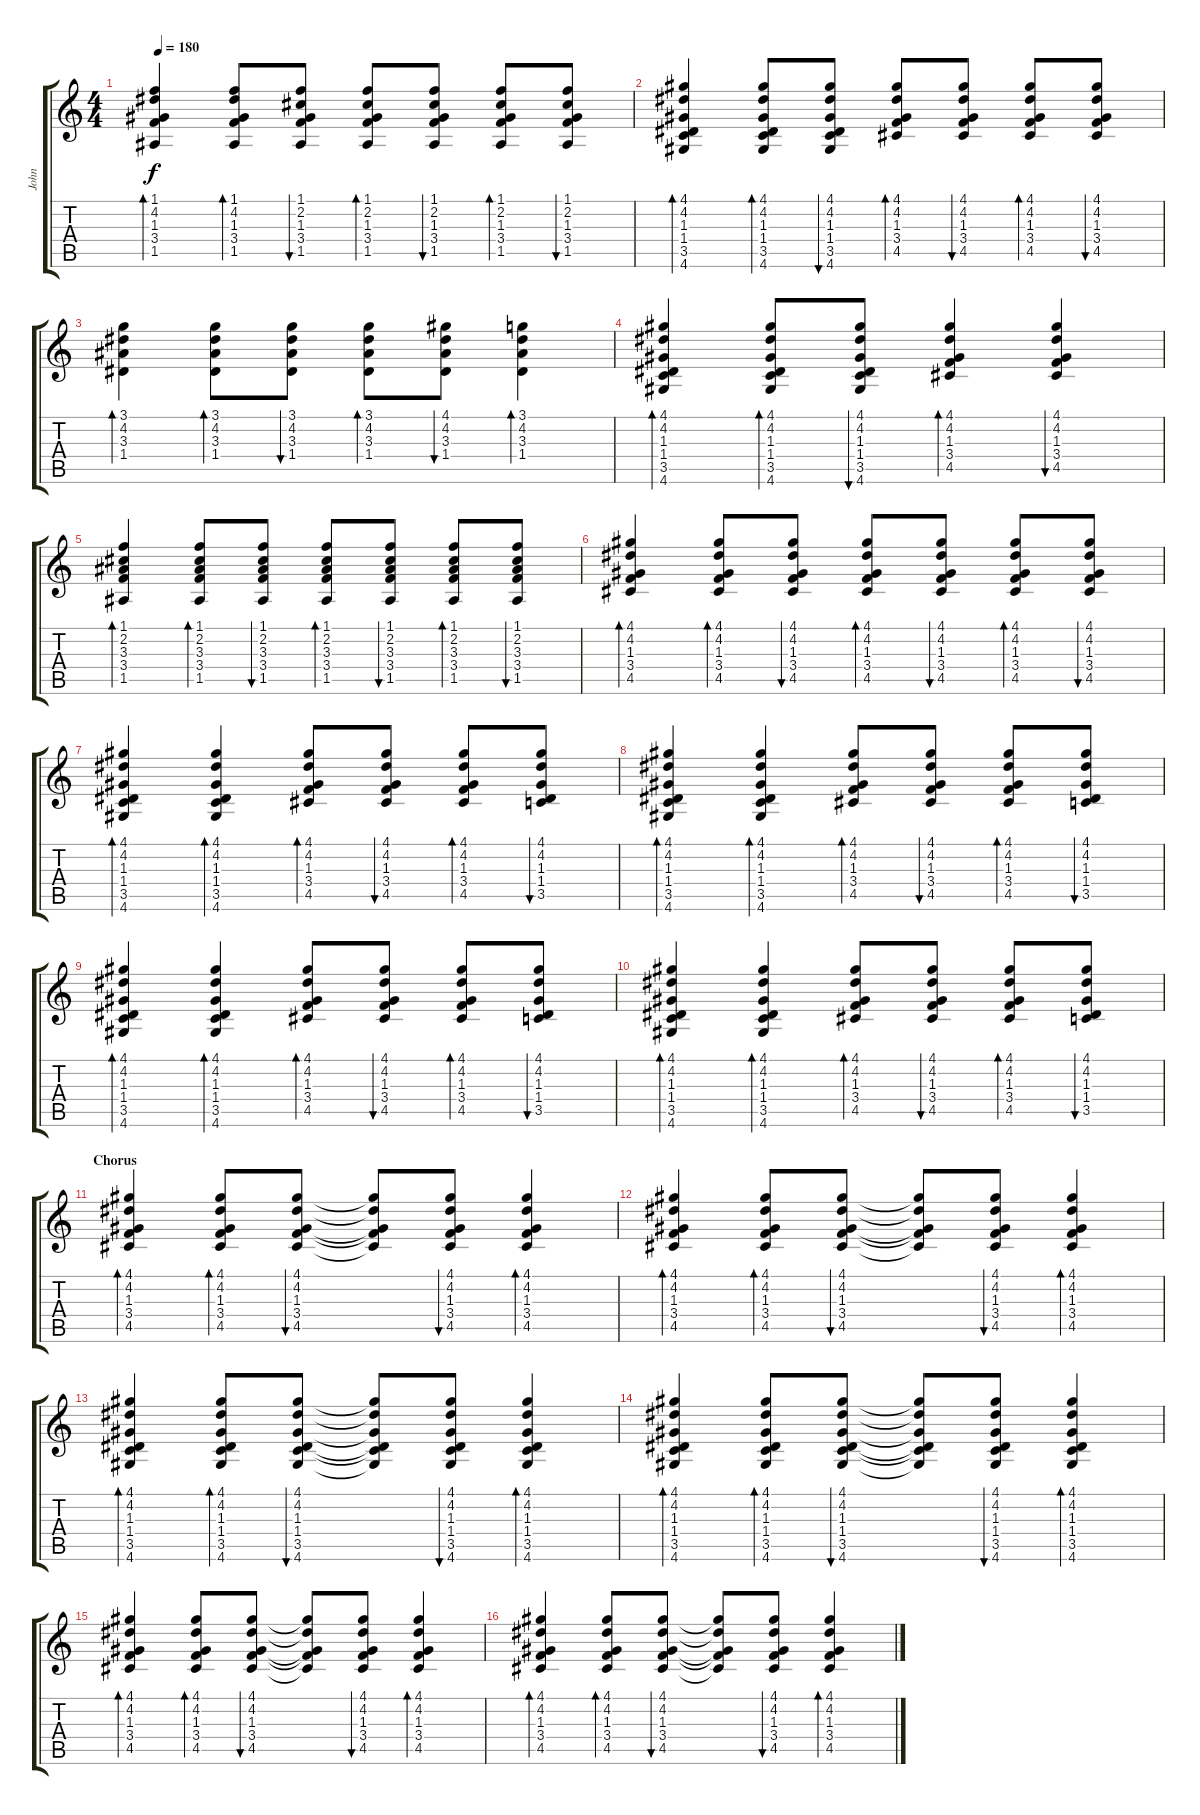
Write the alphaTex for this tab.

\track ("John" "John") {instrument acousticguitarsteel}
\staff {score tabs}
\tuning (E4 B3 G3 D3 A2 E2) {hide}
\ts (4 4)
\tempo 180
\clef g2
\ks c
(1.1 4.2 1.3 3.4 1.5).4{bd 60 dy f} (1.1 4.2 1.3 3.4 1.5).8{bd 60} (1.1 2.2 1.3 3.4 1.5).8{bu 60} (1.1 2.2 1.3 3.4 1.5).8{bd 60} (1.1 2.2 1.3 3.4 1.5).8{bu 60} (1.1 2.2 1.3 3.4 1.5).8{bd 60} (1.1 2.2 1.3 3.4 1.5).8{bu 60} |
(4.1 4.2 1.3 1.4 3.5 4.6).4{bd 60} (4.1 4.2 1.3 1.4 3.5 4.6).8{bd 60} (4.1 4.2 1.3 1.4 3.5 4.6).8{bu 60} (4.1 4.2 1.3 3.4 4.5).8{bd 60} (4.1 4.2 1.3 3.4 4.5).8{bu 60} (4.1 4.2 1.3 3.4 4.5).8{bd 60} (4.1 4.2 1.3 3.4 4.5).8{bu 60} |
(3.1 4.2 3.3 1.4).4{bd 60} (3.1 4.2 3.3 1.4).8{bd 60} (3.1 4.2 3.3 1.4).8{bu 60} (3.1 4.2 3.3 1.4).8{bd 60} (4.1 4.2 3.3 1.4).8{bu 60} (3.1 4.2 3.3 1.4).4{bd 60} |
(4.1 4.2 1.3 1.4 3.5 4.6).4{bd 60} (4.1 4.2 1.3 1.4 3.5 4.6).8{bd 60} (4.1 4.2 1.3 1.4 3.5 4.6).8{bu 60} (4.1 4.2 1.3 3.4 4.5).4{bd 60} (4.1 4.2 1.3 3.4 4.5).4{bu 60} |
(1.1 2.2 3.3 3.4 1.5).4{bd 60} (1.1 2.2 3.3 3.4 1.5).8{bd 60} (1.1 2.2 3.3 3.4 1.5).8{bu 60} (1.1 2.2 3.3 3.4 1.5).8{bd 60} (1.1 2.2 3.3 3.4 1.5).8{bu 60} (1.1 2.2 3.3 3.4 1.5).8{bd 60} (1.1 2.2 3.3 3.4 1.5).8{bu 60} |
(4.1 4.2 1.3 3.4 4.5).4{bd 60} (4.1 4.2 1.3 3.4 4.5).8{bd 60} (4.1 4.2 1.3 3.4 4.5).8{bu 60} (4.1 4.2 1.3 3.4 4.5).8{bd 60} (4.1 4.2 1.3 3.4 4.5).8{bu 60} (4.1 4.2 1.3 3.4 4.5).8{bd 60} (4.1 4.2 1.3 3.4 4.5).8{bu 60} |
(4.1 4.2 1.3 1.4 3.5 4.6).4{bd 60} (4.1 4.2 1.3 1.4 3.5 4.6).4{bd 60} (4.1 4.2 1.3 3.4 4.5).8{bd 60} (4.1 4.2 1.3 3.4 4.5).8{bu 60} (4.1 4.2 1.3 3.4 4.5).8{bd 60} (4.1 4.2 1.3 1.4 3.5).8{bu 60} |
(4.1 4.2 1.3 1.4 3.5 4.6).4{bd 60} (4.1 4.2 1.3 1.4 3.5 4.6).4{bd 60} (4.1 4.2 1.3 3.4 4.5).8{bd 60} (4.1 4.2 1.3 3.4 4.5).8{bu 60} (4.1 4.2 1.3 3.4 4.5).8{bd 60} (4.1 4.2 1.3 1.4 3.5).8{bu 60} |
(4.1 4.2 1.3 1.4 3.5 4.6).4{bd 60} (4.1 4.2 1.3 1.4 3.5 4.6).4{bd 60} (4.1 4.2 1.3 3.4 4.5).8{bd 60} (4.1 4.2 1.3 3.4 4.5).8{bu 60} (4.1 4.2 1.3 3.4 4.5).8{bd 60} (4.1 4.2 1.3 1.4 3.5).8{bu 60} |
(4.1 4.2 1.3 1.4 3.5 4.6).4{bd 60} (4.1 4.2 1.3 1.4 3.5 4.6).4{bd 60} (4.1 4.2 1.3 3.4 4.5).8{bd 60} (4.1 4.2 1.3 3.4 4.5).8{bu 60} (4.1 4.2 1.3 3.4 4.5).8{bd 60} (4.1 4.2 1.3 1.4 3.5).8{bu 60} |
\section ("" "Chorus")
(4.1 4.2 1.3 3.4 4.5).4{bd 60} (4.1 4.2 1.3 3.4 4.5).8{bd 60} (4.1 4.2 1.3 3.4 4.5).8{bu 60} (4.1{t} 4.2{t} 1.3{t} 3.4{t} 4.5{t}).8 (4.1 4.2 1.3 3.4 4.5).8{bu 60} (4.1 4.2 1.3 3.4 4.5).4{bd 60} |
(4.1 4.2 1.3 3.4 4.5).4{bd 60} (4.1 4.2 1.3 3.4 4.5).8{bd 60} (4.1 4.2 1.3 3.4 4.5).8{bu 60} (4.1{t} 4.2{t} 1.3{t} 3.4{t} 4.5{t}).8 (4.1 4.2 1.3 3.4 4.5).8{bu 60} (4.1 4.2 1.3 3.4 4.5).4{bd 60} |
(4.1 4.2 1.3 1.4 3.5 4.6).4{bd 60} (4.1 4.2 1.3 1.4 3.5 4.6).8{bd 60} (4.1 4.2 1.3 1.4 3.5 4.6).8{bu 60} (4.1{t} 4.2{t} 1.3{t} 1.4{t} 3.5{t} 4.6{t}).8 (4.1 4.2 1.3 1.4 3.5 4.6).8{bu 60} (4.1 4.2 1.3 1.4 3.5 4.6).4{bd 60} |
(4.1 4.2 1.3 1.4 3.5 4.6).4{bd 60} (4.1 4.2 1.3 1.4 3.5 4.6).8{bd 60} (4.1 4.2 1.3 1.4 3.5 4.6).8{bu 60} (4.1{t} 4.2{t} 1.3{t} 1.4{t} 3.5{t} 4.6{t}).8 (4.1 4.2 1.3 1.4 3.5 4.6).8{bu 60} (4.1 4.2 1.3 1.4 3.5 4.6).4{bd 60} |
(4.1 4.2 1.3 3.4 4.5).4{bd 60} (4.1 4.2 1.3 3.4 4.5).8{bd 60} (4.1 4.2 1.3 3.4 4.5).8{bu 60} (4.1{t} 4.2{t} 1.3{t} 3.4{t} 4.5{t}).8 (4.1 4.2 1.3 3.4 4.5).8{bu 60} (4.1 4.2 1.3 3.4 4.5).4{bd 60} |
(4.1 4.2 1.3 3.4 4.5).4{bd 60} (4.1 4.2 1.3 3.4 4.5).8{bd 60} (4.1 4.2 1.3 3.4 4.5).8{bu 60} (4.1{t} 4.2{t} 1.3{t} 3.4{t} 4.5{t}).8 (4.1 4.2 1.3 3.4 4.5).8{bu 60} (4.1 4.2 1.3 3.4 4.5).4{bd 60}
